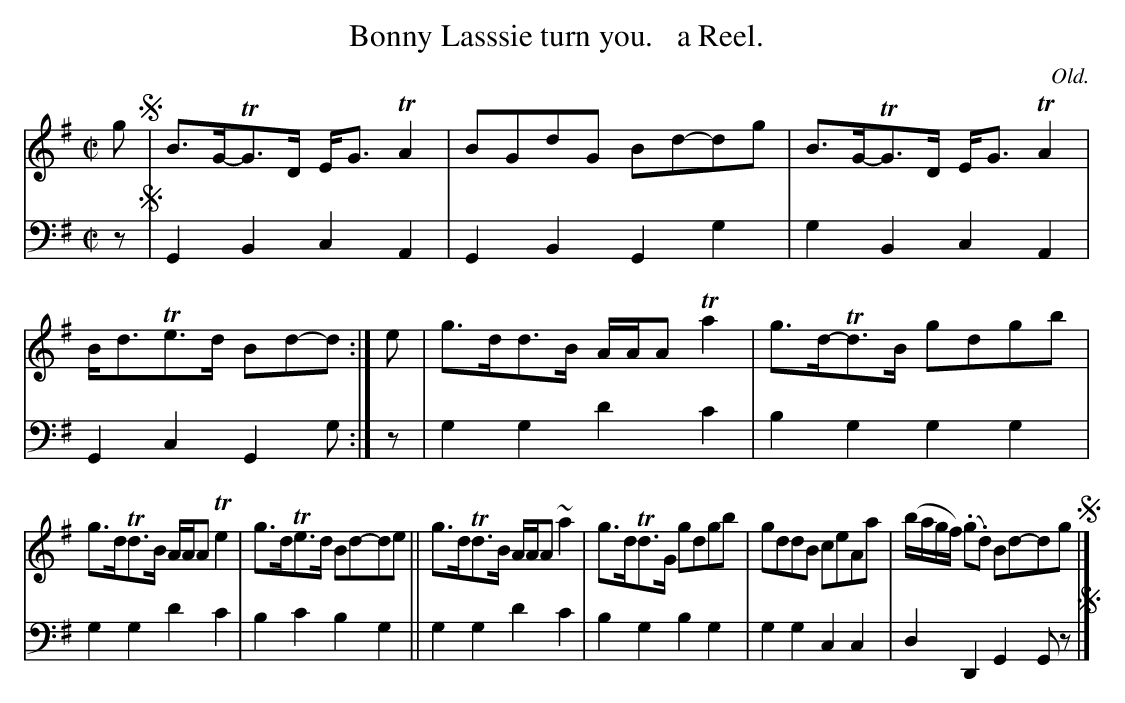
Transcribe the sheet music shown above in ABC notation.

X:1
T: Bonny Lasssie turn you.   a Reel.
O: Old.
M: C|
L: 1/8
K: G
V: 1 staves=2
g !segno!|\
B>G-TG>D E<GTA2 | BGdG Bd-dg | B>G-TG>D E<GTA2 | B<dTe>d Bd-d :| e | g>dd>B A/A/A Ta2 | g>d-Td>B gdgb |
g>dTd>B A/A/A Te2 | g>dTe>d Bd-de || g>dTd>B A/A/A ~a2 | g>dTd>G gdgb | gddB ceAa | (b/a/g/f/) (.g.d) Bd-dg !segno!|]
V: 2 clef=bass middle=d
z !segno!|\
G2B2 c2A2 | G2B2 G2g2 | g2B2 c2A2 | G2c2 G2g :| z | g2g2 d'2c'2 | b2g2 g2g2 |
g2g2 d'2c'2 | b2c'2 b2g2 || g2g2 d'2c'2 | b2g2 b2g2 | g2g2 c2c2 | d2D2 G2Gz !segno!|]
